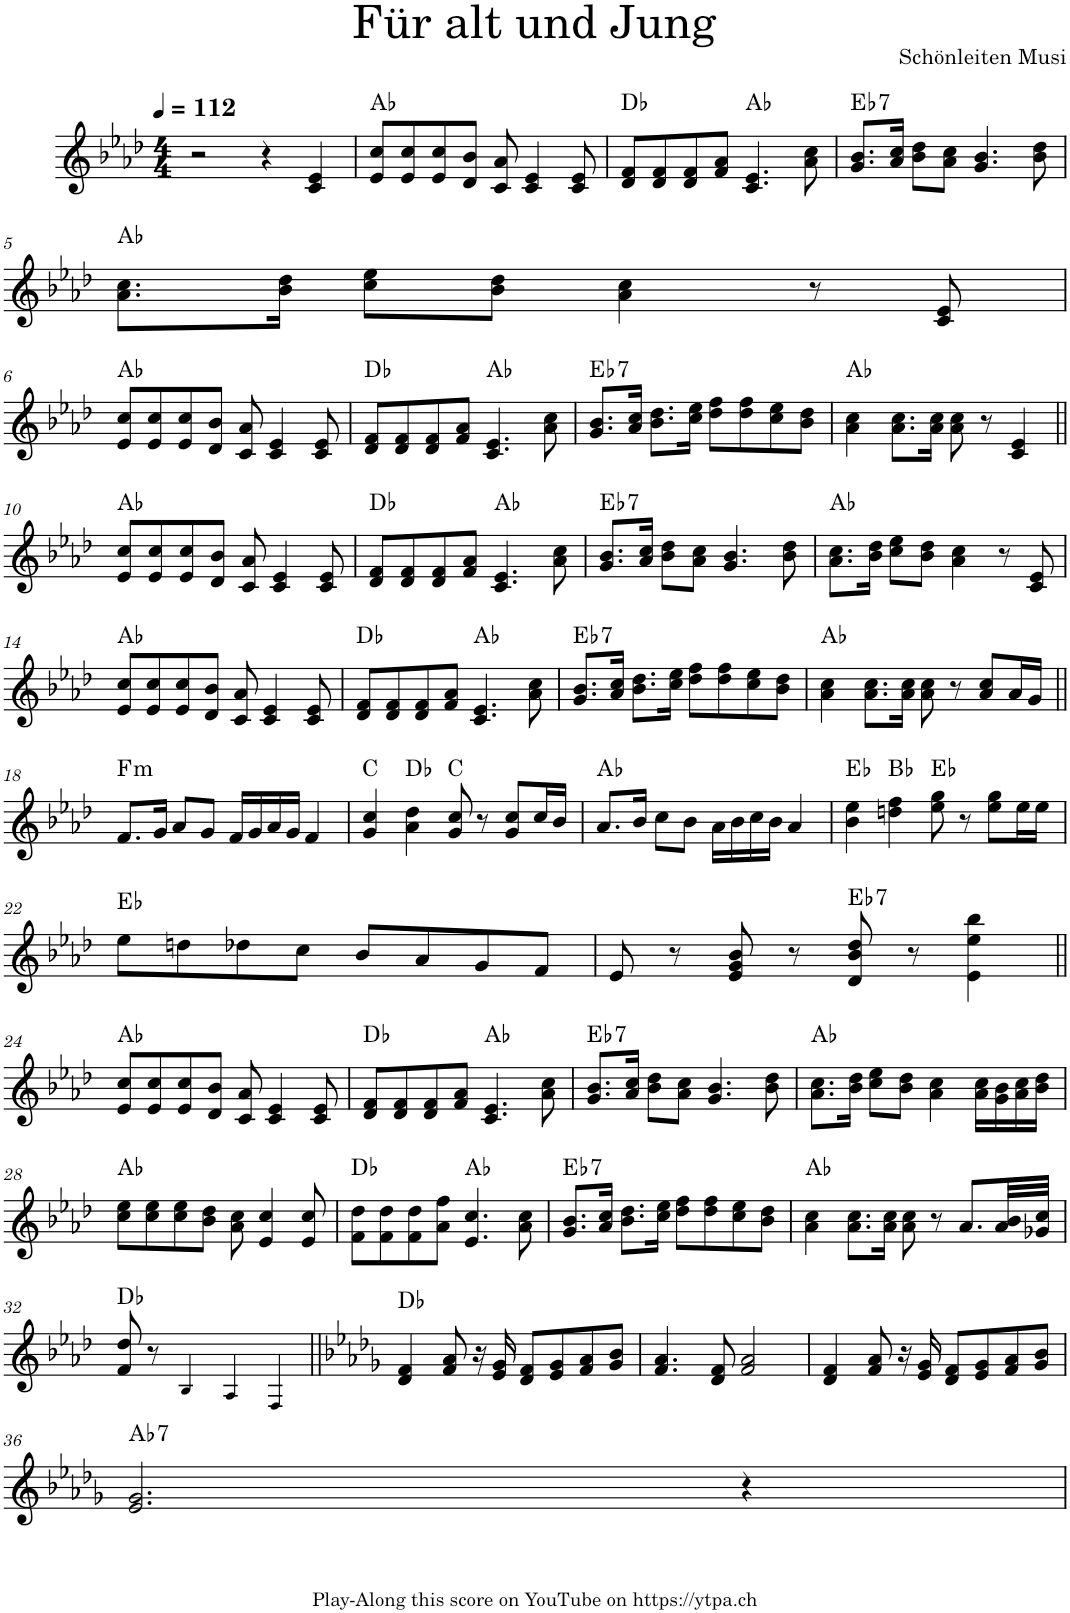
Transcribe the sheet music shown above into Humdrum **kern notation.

**kern	**harte
*part1	*part1
*staff1	*
*I"Piano	*
*I'Pno.	*
*clefG2	*
*k[b-e-a-d-]	*
*M4/4	*
*MM112	*
=1	=1
2r	.
4r	.
4c/ 4e-/	.
=2	=2
8e-/ 8cc/L	Ab:maj
8e-/ 8cc/	.
8e-/ 8cc/	.
8d-/ 8b-/J	.
8c/ 8a-/	.
4c/ 4e-/	.
8c/ 8e-/	.
=3	=3
8d-/ 8f/L	Db:maj
8d-/ 8f/	.
8d-/ 8f/	.
8f/ 8a-/J	.
4.c/ 4.e-/	Ab:maj
8a-\ 8cc\	.
=4	=4
!	!LO:H:kt=7
8.g/ 8.b-/L	Eb:7
16a-/ 16cc/Jk	.
8b-\ 8dd-\L	.
8a-\ 8cc\J	.
4.g/ 4.b-/	.
8b-\ 8dd-\	.
!!LO:LB:g=z
=5	=5
8.a-\ 8.cc\L	Ab:maj
16b-\ 16dd-\Jk	.
8cc\ 8ee-\L	.
8b-\ 8dd-\J	.
4a-\ 4cc\	.
8r	.
8c/ 8e-/	.
!!LO:LB:g=z
=6	=6
8e-/ 8cc/L	Ab:maj
8e-/ 8cc/	.
8e-/ 8cc/	.
8d-/ 8b-/J	.
8c/ 8a-/	.
4c/ 4e-/	.
8c/ 8e-/	.
=7	=7
8d-/ 8f/L	Db:maj
8d-/ 8f/	.
8d-/ 8f/	.
8f/ 8a-/J	.
4.c/ 4.e-/	Ab:maj
8a-\ 8cc\	.
=8	=8
!	!LO:H:kt=7
8.g/ 8.b-/L	Eb:7
16a-/ 16cc/Jk	.
8.b-\ 8.dd-\L	.
16cc\ 16ee-\Jk	.
8dd-\ 8ff\L	.
8dd-\ 8ff\	.
8cc\ 8ee-\	.
8b-\ 8dd-\J	.
=9	=9
4a-\ 4cc\	Ab:maj
8.a-\ 8.cc\L	.
16a-\ 16cc\Jk	.
8a-\ 8cc\	.
8r	.
4c/ 4e-/	.
!!LO:LB:g=z
=10||	=10||
8e-/ 8cc/L	Ab:maj
8e-/ 8cc/	.
8e-/ 8cc/	.
8d-/ 8b-/J	.
8c/ 8a-/	.
4c/ 4e-/	.
8c/ 8e-/	.
=11	=11
8d-/ 8f/L	Db:maj
8d-/ 8f/	.
8d-/ 8f/	.
8f/ 8a-/J	.
4.c/ 4.e-/	Ab:maj
8a-\ 8cc\	.
=12	=12
!	!LO:H:kt=7
8.g/ 8.b-/L	Eb:7
16a-/ 16cc/Jk	.
8b-\ 8dd-\L	.
8a-\ 8cc\J	.
4.g/ 4.b-/	.
8b-\ 8dd-\	.
=13	=13
8.a-\ 8.cc\L	Ab:maj
16b-\ 16dd-\Jk	.
8cc\ 8ee-\L	.
8b-\ 8dd-\J	.
4a-\ 4cc\	.
8r	.
8c/ 8e-/	.
!!LO:LB:g=z
=14	=14
8e-/ 8cc/L	Ab:maj
8e-/ 8cc/	.
8e-/ 8cc/	.
8d-/ 8b-/J	.
8c/ 8a-/	.
4c/ 4e-/	.
8c/ 8e-/	.
=15	=15
8d-/ 8f/L	Db:maj
8d-/ 8f/	.
8d-/ 8f/	.
8f/ 8a-/J	.
4.c/ 4.e-/	Ab:maj
8a-\ 8cc\	.
=16	=16
!	!LO:H:kt=7
8.g/ 8.b-/L	Eb:7
16a-/ 16cc/Jk	.
8.b-\ 8.dd-\L	.
16cc\ 16ee-\Jk	.
8dd-\ 8ff\L	.
8dd-\ 8ff\	.
8cc\ 8ee-\	.
8b-\ 8dd-\J	.
=17	=17
4a-\ 4cc\	Ab:maj
8.a-\ 8.cc\L	.
16a-\ 16cc\Jk	.
8a-\ 8cc\	.
8r	.
8a-/ 8cc/L	.
16a-/L	.
16g/JJ	.
!!LO:LB:g=z
=18||	=18||
!	!LO:H:kt=m
8.f/L	F:min
16g/Jk	.
8a-/L	.
8g/J	.
16f/LL	.
16g/	.
16a-/	.
16g/JJ	.
4f/	.
=19	=19
4g/ 4cc/	C:maj
4a-\ 4dd-\	Db:maj
8g/ 8cc/	C:maj
8r	.
8g/ 8cc/L	.
16cc/L	.
16b-/JJ	.
=20	=20
8.a-/L	Ab:maj
16b-/Jk	.
8cc\L	.
8b-\J	.
16a-\LL	.
16b-\	.
16cc\	.
16b-\JJ	.
4a-/	.
=21	=21
4b-\ 4ee-\	Eb:maj
4ddn\ 4ff\	Bb:maj
8ee-\ 8gg\	Eb:maj
8r	.
8ee-\ 8gg\L	.
16ee-\L	.
16ee-\JJ	.
!!LO:LB:g=z
=22	=22
*k[b-e-a-d-]	*
8ee-\L	Eb:maj
8ddn\	.
8dd-X\	.
8cc\J	.
8b-/L	.
8a-/	.
8g/	.
8f/J	.
=23	=23
8e-/	.
8r	.
8e-/ 8g/ 8b-/	.
8r	.
!	!LO:H:kt=7
8d-/ 8b-/ 8dd-/	Eb:7
8r	.
4e-\ 4ee-\ 4bb-\	.
!!LO:LB:g=z
=24||	=24||
8e-/ 8cc/L	Ab:maj
8e-/ 8cc/	.
8e-/ 8cc/	.
8d-/ 8b-/J	.
8c/ 8a-/	.
4c/ 4e-/	.
8c/ 8e-/	.
=25	=25
8d-/ 8f/L	Db:maj
8d-/ 8f/	.
8d-/ 8f/	.
8f/ 8a-/J	.
4.c/ 4.e-/	Ab:maj
8a-\ 8cc\	.
=26	=26
!	!LO:H:kt=7
8.g/ 8.b-/L	Eb:7
16a-/ 16cc/Jk	.
8b-\ 8dd-\L	.
8a-\ 8cc\J	.
4.g/ 4.b-/	.
8b-\ 8dd-\	.
=27	=27
8.a-\ 8.cc\L	Ab:maj
16b-\ 16dd-\Jk	.
8cc\ 8ee-\L	.
8b-\ 8dd-\J	.
4a-\ 4cc\	.
16a-\ 16cc\LL	.
16g\ 16b-\	.
16a-\ 16cc\	.
16b-\ 16dd-\JJ	.
!!LO:LB:g=z
=28	=28
8cc\ 8ee-\L	Ab:maj
8cc\ 8ee-\	.
8cc\ 8ee-\	.
8b-\ 8dd-\J	.
8a-\ 8cc\	.
4e-/ 4cc/	.
8e-/ 8cc/	.
=29	=29
8f\ 8dd-\L	Db:maj
8f\ 8dd-\	.
8f\ 8dd-\	.
8a-\ 8ff\J	.
4.e-/ 4.cc/	Ab:maj
8a-\ 8cc\	.
=30	=30
!	!LO:H:kt=7
8.g/ 8.b-/L	Eb:7
16a-/ 16cc/Jk	.
8.b-\ 8.dd-\L	.
16cc\ 16ee-\Jk	.
8dd-\ 8ff\L	.
8dd-\ 8ff\	.
8cc\ 8ee-\	.
8b-\ 8dd-\J	.
=31	=31
4a-\ 4cc\	Ab:maj
8.a-\ 8.cc\L	.
16a-\ 16cc\Jk	.
8a-\ 8cc\	.
8r	.
8.a-/L	.
32a-/ 32b-/LL	.
32g-X/ 32cc/JJJ	.
!!LO:LB:g=z
=32	=32
8f/ 8dd-/	Db:maj
8r	.
4B-!/	.
4A-!/	.
4F!/	.
=33||	=33||
*k[b-e-a-d-g-]	*
4d-/ 4f/	Db:maj
8f/ 8a-/	.
16r	.
16e-/ 16g-/	.
8d-/ 8f/L	.
8e-/ 8g-/	.
8f/ 8a-/	.
8g-/ 8b-/J	.
=34	=34
4.f/ 4.a-/	.
8d-/ 8f/	.
2f/ 2a-/	.
=35	=35
4d-/ 4f/	.
8f/ 8a-/	.
16r	.
16e-/ 16g-/	.
8d-/ 8f/L	.
8e-/ 8g-/	.
8f/ 8a-/	.
8g-/ 8b-/J	.
!!LO:LB:g=z
=36	=36
!	!LO:H:kt=7
2.e-/ 2.g-/	Ab:7
4r	.
=	=
*-	*-
